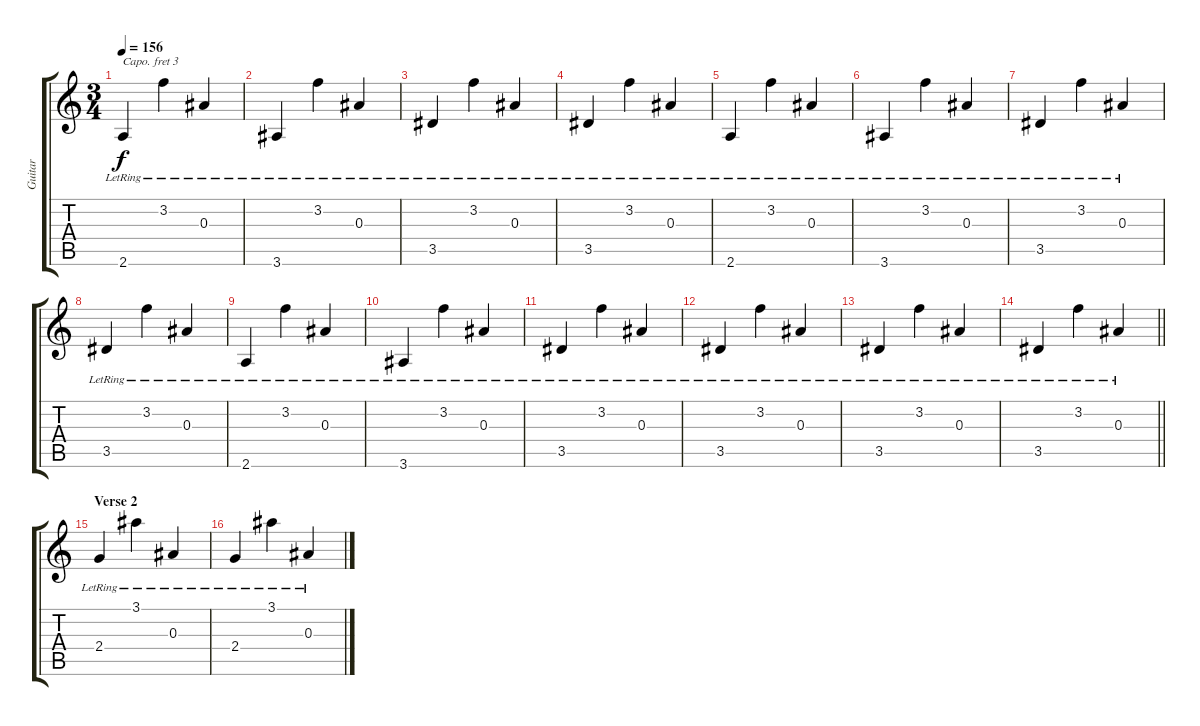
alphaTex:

\track ("Guitar" "Guitar") {instrument acousticguitarnylon}
\staff {score tabs}
\capo 3
\tuning (E4 B3 G3 D3 A2 E2) {hide}
\ts (3 4)
\tempo 156
\clef g2
\ks c
2.6{lr}.4{dy f} 3.2{lr}.4 0.3{lr}.4 |
3.6{lr}.4 3.2{lr}.4 0.3{lr}.4 |
3.5{lr}.4 3.2{lr}.4 0.3{lr}.4 |
3.5{lr}.4 3.2{lr}.4 0.3{lr}.4 |
2.6{lr}.4 3.2{lr}.4 0.3{lr}.4 |
3.6{lr}.4 3.2{lr}.4 0.3{lr}.4 |
3.5{lr}.4 3.2{lr}.4 0.3{lr}.4 |
3.5{lr}.4 3.2{lr}.4 0.3{lr}.4 |
2.6{lr}.4 3.2{lr}.4 0.3{lr}.4 |
3.6{lr}.4 3.2{lr}.4 0.3{lr}.4 |
3.5{lr}.4 3.2{lr}.4 0.3{lr}.4 |
3.5{lr}.4 3.2{lr}.4 0.3{lr}.4 |
3.5{lr}.4 3.2{lr}.4 0.3{lr}.4 |
\barLineRight lightlight
3.5{lr}.4 3.2{lr}.4 0.3{lr}.4 |
\section ("" "Verse 2")
2.4{lr}.4 3.1{lr}.4 0.3{lr}.4 |
2.4{lr}.4 3.1{lr}.4 0.3{lr}.4
